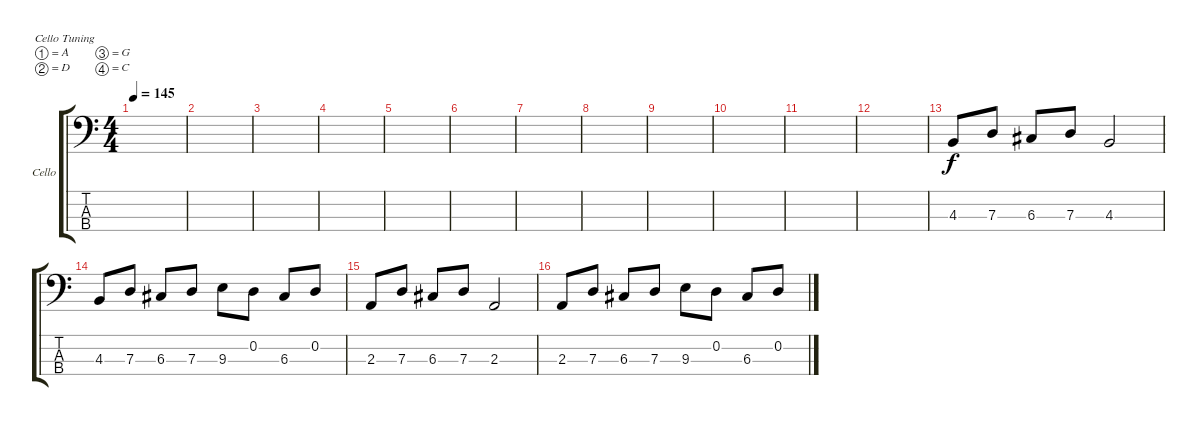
\defaultSystemsLayout 4
\bracketExtendMode groupsimilarinstruments
\firstSystemTrackNameOrientation horizontal
\otherSystemsTrackNameOrientation horizontal
\track ("Cello" "Cello") {instrument cello}
\staff {score tabs}
\tuning (A3 D3 G2 C2)
\ts (4 4)
\tempo 145
\clef f4
\ks c
|
|
|
|
|
|
|
|
|
|
|
|
4.3.8 7.3.8 6.3.8 7.3.8 4.3.2 |
4.3.8 7.3.8 6.3.8 7.3.8 9.3.8 0.2.8 6.3.8 0.2.8 |
2.3.8 7.3.8 6.3.8 7.3.8 2.3.2 |
2.3.8 7.3.8 6.3.8 7.3.8 9.3.8 0.2.8 6.3.8 0.2.8
